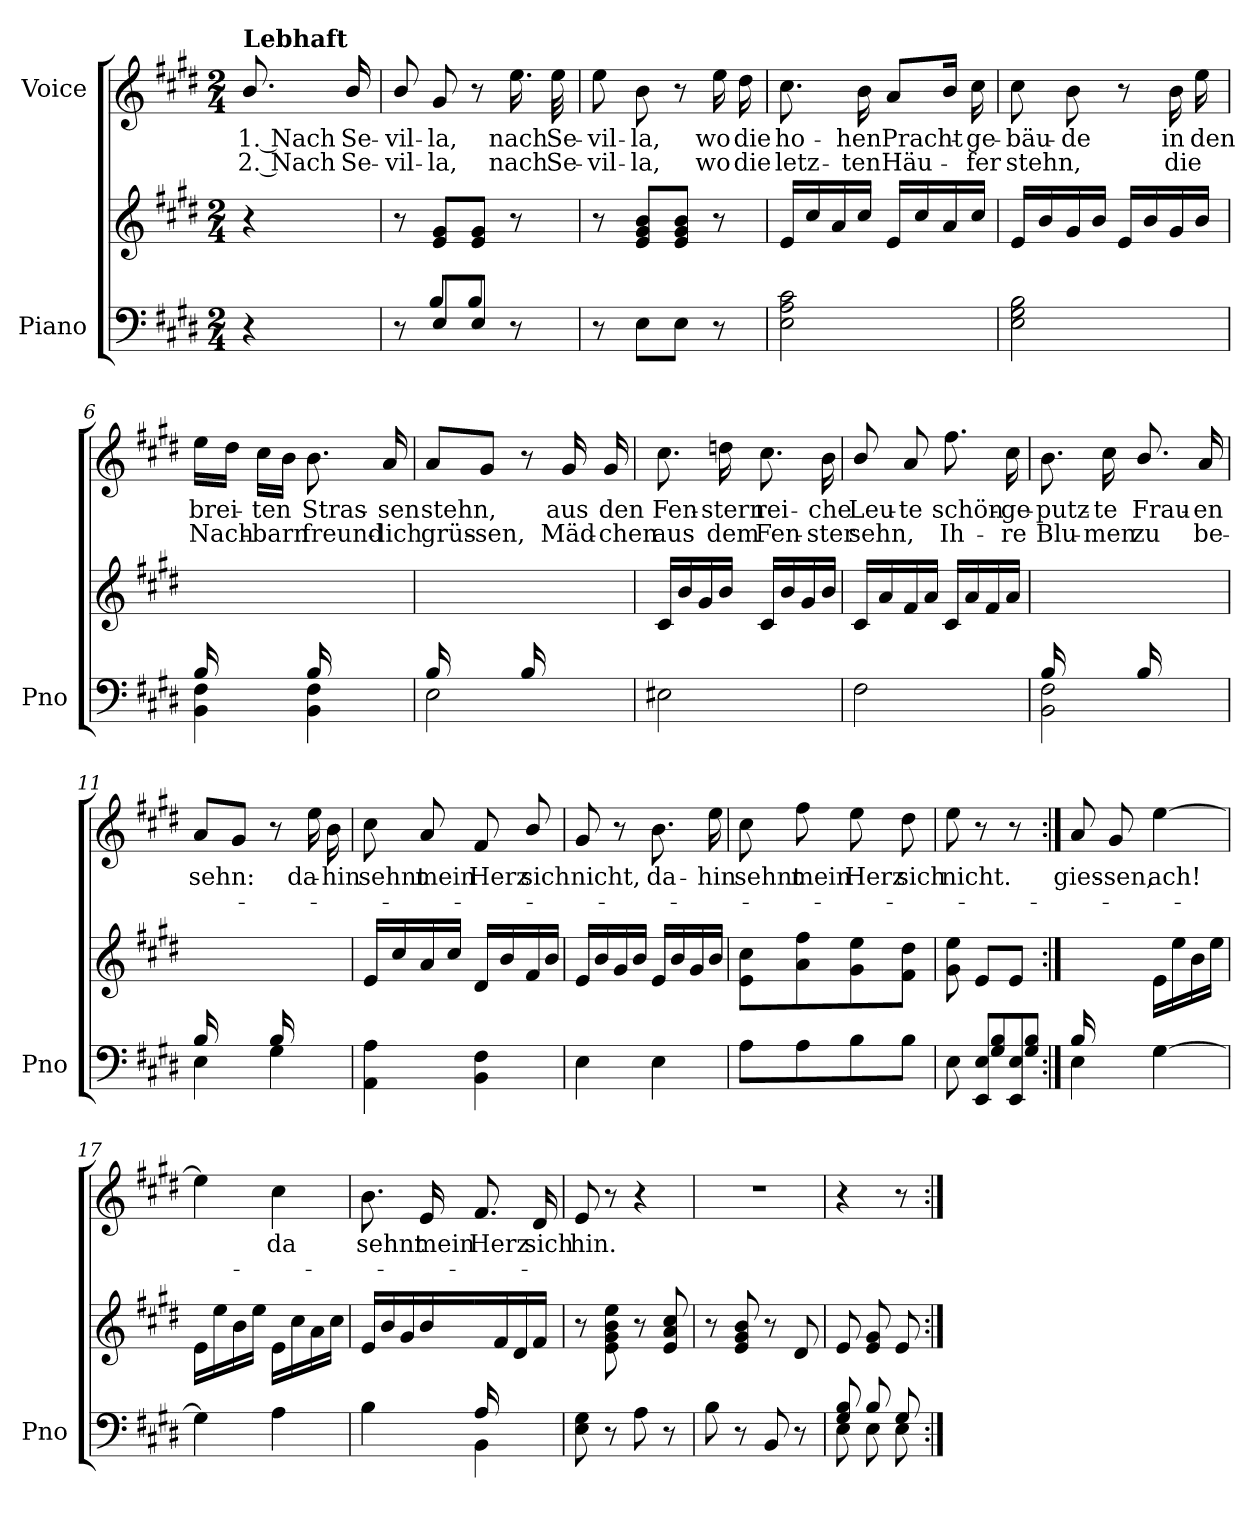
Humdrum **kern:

**kern	**kern	**kern	**text	**text
*part2	*part2	*part1	*part1	*part1
*staff3	*staff2	*staff1	*staff1	*staff1
*I"Piano	*	*I"Voice	*	*
*I'Pno	*	*	*	*
*clefF4	*clefG2	*clefG2	*	*
*k[f#c#g#d#]	*k[f#c#g#d#]	*k[f#c#g#d#]	*	*
*M2/4	*M2/4	*M2/4	*	*
=1	=1	=1	=1	=1
!	!	!LO:TX:a:B:t=Lebhaft	!	!
!	!	!	!LO:LY:b	!LO:LY:b
4r	4r	8.b/	1. Nach	2. Nach
!	!	!	!LO:LY:b	!LO:LY:b
.	.	16b/	Se-	Se-
=2	=2	=2	=2	=2
*^	*	*	*	*
!	!	!	!	!LO:LY:b	!LO:LY:b
8r	8ryy	8r	8b/	-vil-	-vil-
!	!	!	!	!LO:LY:b	!LO:LY:b
8E/L	8B/L	8e/ 8g#/L	8g#/	-la,	-la,
8E/J	8B/J	8e/ 8g#/J	8r	.	.
!	!	!	!	!LO:LY:b	!LO:LY:b
8r	8ryy	8r	16.ee\	nach	nach
!	!	!	!	!LO:LY:b	!LO:LY:b
.	.	.	32ee\	Se-	Se-
*v	*v	*	*	*	*
=3	=3	=3	=3	=3
!	!	!	!LO:LY:b	!LO:LY:b
8r	8r	8ee\	-vil-	-vil-
!	!	!	!LO:LY:b	!LO:LY:b
8E\L	8e/ 8g#/ 8b/L	8b\	-la,	-la,
8E\J	8e/ 8g#/ 8b/J	8r	.	.
!	!	!	!LO:LY:b	!LO:LY:b
8r	8r	16ee\	wo	wo
!	!	!	!LO:LY:b	!LO:LY:b
.	.	16dd#\	die	die
!!LO:LB:g=z
=4	=4	=4	=4	=4
!	!	!	!LO:LY:b	!LO:LY:b
2E\ 2A\ 2c#\	16e/LL	8.cc#\	ho-	letz-
.	16cc#/	.	.	.
.	16a/	.	.	.
!	!	!	!LO:LY:b	!LO:LY:b
.	16cc#/JJ	16b\	-hen	-ten
!	!	!	!LO:LY:b	!LO:LY:b
.	16e/LL	8a/L	Pracht-	Häu-
.	16cc#/	.	.	.
.	16a/	16b/Jk	.	.
!	!	!	!LO:LY:b	!LO:LY:b
.	16cc#/JJ	16cc#\	-ge-	-fer
=5	=5	=5	=5	=5
!	!	!	!LO:LY:b	!LO:LY:b
2E\ 2G#\ 2B\	16e/LL	8cc#\	-bäu-	stehn,
.	16b/	.	.	.
!	!	!	!LO:LY:b	!
.	16g#/	8b\	-de	.
.	16b/JJ	.	.	.
.	16e/LL	8r	.	.
.	16b/	.	.	.
!	!	!	!LO:LY:b	!LO:LY:b
.	16g#/	16b\	in	die
!	!	!	!LO:LY:b	!
.	16b/JJ	16ee\	den	.
=6	=6	=6	=6	=6
*^	*	*	*	*
!	!	!	!	!LO:LY:b	!LO:LY:b
16B/LL	4BB\ 4F#\	16ryy	16ee\LL	brei-	Nach-
8.ryy	.	16a\	16dd#\JJ	.	.
!	!	!	!	!LO:LY:b	!LO:LY:b
.	.	16d#\	16cc#\LL	-ten	-barn
.	.	16a\JJ	16b\JJ	.	.
!	!	!	!	!LO:LY:b	!LO:LY:b
16B/LL	4BB\ 4F#\	16ryy	8.b\	Stras-	freund-
8.ryy	.	16a\	.	.	.
.	.	16d#\	.	.	.
!	!	!	!	!LO:LY:b	!LO:LY:b
.	.	16a\JJ	16a/	-sen	-lich
!!LO:PB:g=z
=7	=7	=7	=7	=7	=7
!	!	!	!	!LO:LY:b	!LO:LY:b
16B/LL	2E\	16ryy	8a/L	stehn,	grüs-
8.ryy	.	16g#\	.	.	.
!	!	!	!	!	!LO:LY:b
.	.	16e\	8g#/J	.	-sen,
.	.	16g#\JJ	.	.	.
16B/LL	.	16ryy	8r	.	.
8.ryy	.	16g#\	.	.	.
!	!	!	!	!LO:LY:b	!LO:LY:b
.	.	16e\	16g#/	aus	Mäd-
!	!	!	!	!LO:LY:b	!LO:LY:b
.	.	16g#\JJ	16g#/	den	-chen
*v	*v	*	*	*	*
!!LO:LB:g=z
=8	=8	=8	=8	=8
!	!	!	!LO:LY:b	!LO:LY:b
2E#X\	16c#/LL	8.cc#\	Fen-	aus
.	16b/	.	.	.
.	16g#/	.	.	.
!	!	!	!LO:LY:b	!LO:LY:b
.	16b/JJ	16ddn\	-stern	dem
!	!	!	!LO:LY:b	!LO:LY:b
.	16c#/LL	8.cc#\	rei-	Fen-
.	16b/	.	.	.
.	16g#/	.	.	.
!	!	!	!LO:LY:b	!LO:LY:b
.	16b/JJ	16b\	-che	-ster
=9	=9	=9	=9	=9
!	!	!	!LO:LY:b	!LO:LY:b
2F#\	16c#/LL	8b/	Leu-	sehn,
.	16a/	.	.	.
!	!	!	!LO:LY:b	!
.	16f#/	8a/	-te	.
.	16a/JJ	.	.	.
!	!	!	!LO:LY:b	!LO:LY:b
.	16c#/LL	8.ff#\	schön-	Ih-
.	16a/	.	.	.
.	16f#/	.	.	.
!	!	!	!LO:LY:b	!LO:LY:b
.	16a/JJ	16cc#\	-ge-	-re
=10	=10	=10	=10	=10
*^	*	*	*	*
!	!	!	!	!LO:LY:b	!LO:LY:b
16B/LL	2BB\ 2F#\	16ryy	8.b\	-putz-	Blu-
8.ryy	.	16a\	.	.	.
.	.	16d#\	.	.	.
!	!	!	!	!LO:LY:b	!LO:LY:b
.	.	16a\JJ	16cc#\	-te	-men
!	!	!	!	!LO:LY:b	!LO:LY:b
16B/LL	.	16ryy	8.b/	Frau-	zu
8.ryy	.	16a\	.	.	.
.	.	16d#\	.	.	.
!	!	!	!	!LO:LY:b	!LO:LY:b
.	.	16a\JJ	16a/	-en	be-
!!LO:PB:g=z
=11	=11	=11	=11	=11	=11
!	!	!	!	!LO:LY:b	!
16B/LL	4E\	16ryy	8a/L	sehn:	.
8.ryy	.	16g#\	.	.	.
.	.	16e\	8g#/J	.	.
.	.	16g#\JJ	.	.	.
16B/LL	4G#\	16ryy	8r	.	.
8.ryy	.	16g#\	.	.	.
!	!	!	!	!LO:LY:b	!
.	.	16e\	16ee\	da-	.
!	!	!	!	!LO:LY:b	!
.	.	16b\JJ	16b\	-hin	.
*v	*v	*	*	*	*
=12	=12	=12	=12	=12
!	!	!	!LO:LY:b	!
4AA\ 4A\	16e/LL	8cc#\	sehnt	.
.	16cc#/	.	.	.
!	!	!	!LO:LY:b	!
.	16a/	8a/	mein	.
.	16cc#/JJ	.	.	.
!	!	!	!LO:LY:b	!
4BB\ 4F#\	16d#/LL	8f#/	Herz	.
.	16b/	.	.	.
!	!	!	!LO:LY:b	!
.	16f#/	8b/	sich	.
.	16b/JJ	.	.	.
=13	=13	=13	=13	=13
!	!	!	!LO:LY:b	!
4E\	16e/LL	8g#/	nicht,	.
.	16b/	.	.	.
.	16g#/	8r	.	.
.	16b/JJ	.	.	.
!	!	!	!LO:LY:b	!
4E\	16e/LL	8.b\	da-	.
.	16b/	.	.	.
.	16g#/	.	.	.
!	!	!	!LO:LY:b	!
.	16b/JJ	16ee\	-hin	.
!!LO:LB:g=z
=14	=14	=14	=14	=14
!	!	!	!LO:LY:b	!
8A\L	8e\ 8cc#\L	8cc#\	sehnt	.
!	!	!	!LO:LY:b	!
8A\	8a\ 8ff#\	8ff#\	mein	.
!	!	!	!LO:LY:b	!
8B\	8g#\ 8ee\	8ee\	Herz	.
!	!	!	!LO:LY:b	!
8B\J	8f#\ 8dd#\J	8dd#\	sich	.
=15	=15	=15	=15	=15
*^	*	*	*	*
!	!	!	!	!LO:LY:b	!
8E\	8ryy	8g#\ 8ee\	8ee\	nicht.	.
8EE/ 8E/L	8G#/ 8B/L	8e/L	8r	.	.
8EE/ 8E/J	8G#/ 8B/J	8e/J	8r	.	.
=16:|!	=16:|!	=16:|!	=16:|!	=16:|!	=16:|!
!	!	!	!	!LO:LY:b	!
16B/LL	4E\	16ryy	8a/	-gies-	.
4..ryy	.	16g#\	.	.	.
!	!	!	!	!LO:LY:b	!
.	.	16e\	8g#/	-sen,	.
.	.	16g#\JJ	.	.	.
!	!	!	!	!LO:LY:b	!
.	[4G#\	16e\LL	[4ee\	ach!	.
.	.	16ee\	.	.	.
.	.	16b\	.	.	.
.	.	16ee\JJ	.	.	.
*v	*v	*	*	*	*
=17	=17	=17	=17	=17
4G#\]	16e\LL	4ee\]	.	.
.	16ee\	.	.	.
.	16b\	.	.	.
.	16ee\JJ	.	.	.
!	!	!	!LO:LY:b	!
4A\	16e\LL	4cc#\	da	.
.	16cc#\	.	.	.
.	16a\	.	.	.
.	16cc#\JJ	.	.	.
!!LO:LB:g=z
=18	=18	=18	=18	=18
*^	*	*	*	*
!	!	!	!	!LO:LY:b	!
4ryy	4B\	16e/LL	8.b\	sehnt	.
.	.	16b/	.	.	.
.	.	16g#/	.	.	.
!	!	!	!	!LO:LY:b	!
.	.	16b/JJ	16e/	mein	.
!	!	!	!	!LO:LY:b	!
16A/LL	4BB\	16ryy	8.f#/	Herz	.
8.ryy	.	16f#\	.	.	.
.	.	16d#\	.	.	.
!	!	!	!	!LO:LY:b	!
.	.	16f#\JJ	16d#/	sich	.
*v	*v	*	*	*	*
=19	=19	=19	=19	=19
!	!	!	!LO:LY:b	!
8E\ 8G#\	8r	8e/	hin.	.
8r	8e\ 8g#\ 8b\ 8ee\	8r	.	.
8A\	8r	4r	.	.
8r	8e/ 8a/ 8cc#/	.	.	.
=20	=20	=20	=20	=20
8B\	8r	2r	.	.
8r	8e/ 8g#/ 8b/	.	.	.
8BB/	8r	.	.	.
8r	8d#/	.	.	.
=21	=21	=21	=21	=21
*^	*	*	*	*
8E\	8G#/ 8B/	8e/	4r	.	.
8E\	8B/	8e/ 8g#/	.	.	.
8E\	8G#/	8e/	8r	.	.
*v	*v	*	*	*	*
=:|!	=:|!	=:|!	=:|!	=:|!
*-	*-	*-	*-	*-
